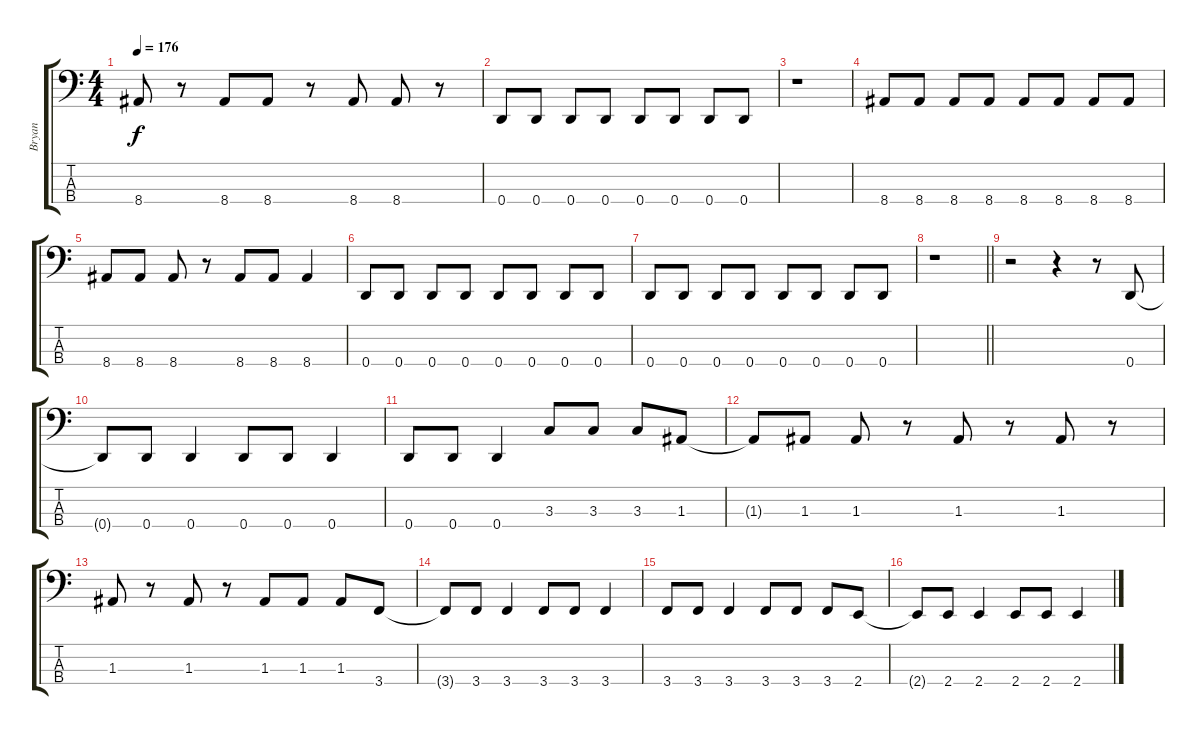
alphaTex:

\track ("Bryan" "Bryan") {instrument electricbassfinger}
\staff {score tabs}
\tuning (G2 D2 A1 D1) {hide}
\ts (4 4)
\tempo 176
\clef f4
\ks c
8.4.8{dy f} r.8 8.4.8 8.4.8 r.8 8.4.8 8.4.8 r.8 |
0.4.8 0.4.8 0.4.8 0.4.8 0.4.8 0.4.8 0.4.8 0.4.8 |
r.1 |
8.4.8 8.4.8 8.4.8 8.4.8 8.4.8 8.4.8 8.4.8 8.4.8 |
8.4.8 8.4.8 8.4.8 r.8 8.4.8 8.4.8 8.4.4 |
0.4.8 0.4.8 0.4.8 0.4.8 0.4.8 0.4.8 0.4.8 0.4.8 |
0.4.8 0.4.8 0.4.8 0.4.8 0.4.8 0.4.8 0.4.8 0.4.8 |
\barLineRight lightlight
r.1 |
r.2 r.4 r.8 0.4.8 |
0.4{t}.8 0.4.8 0.4.4 0.4.8 0.4.8 0.4.4 |
0.4.8 0.4.8 0.4.4 3.3.8 3.3.8 3.3.8 1.3.8 |
1.3{t}.8 1.3.8 1.3.8 r.8 1.3.8 r.8 1.3.8 r.8 |
1.3.8 r.8 1.3.8 r.8 1.3.8 1.3.8 1.3.8 3.4.8 |
3.4{t}.8 3.4.8 3.4.4 3.4.8 3.4.8 3.4.4 |
3.4.8 3.4.8 3.4.4 3.4.8 3.4.8 3.4.8 2.4.8 |
2.4{t}.8 2.4.8 2.4.4 2.4.8 2.4.8 2.4.4
